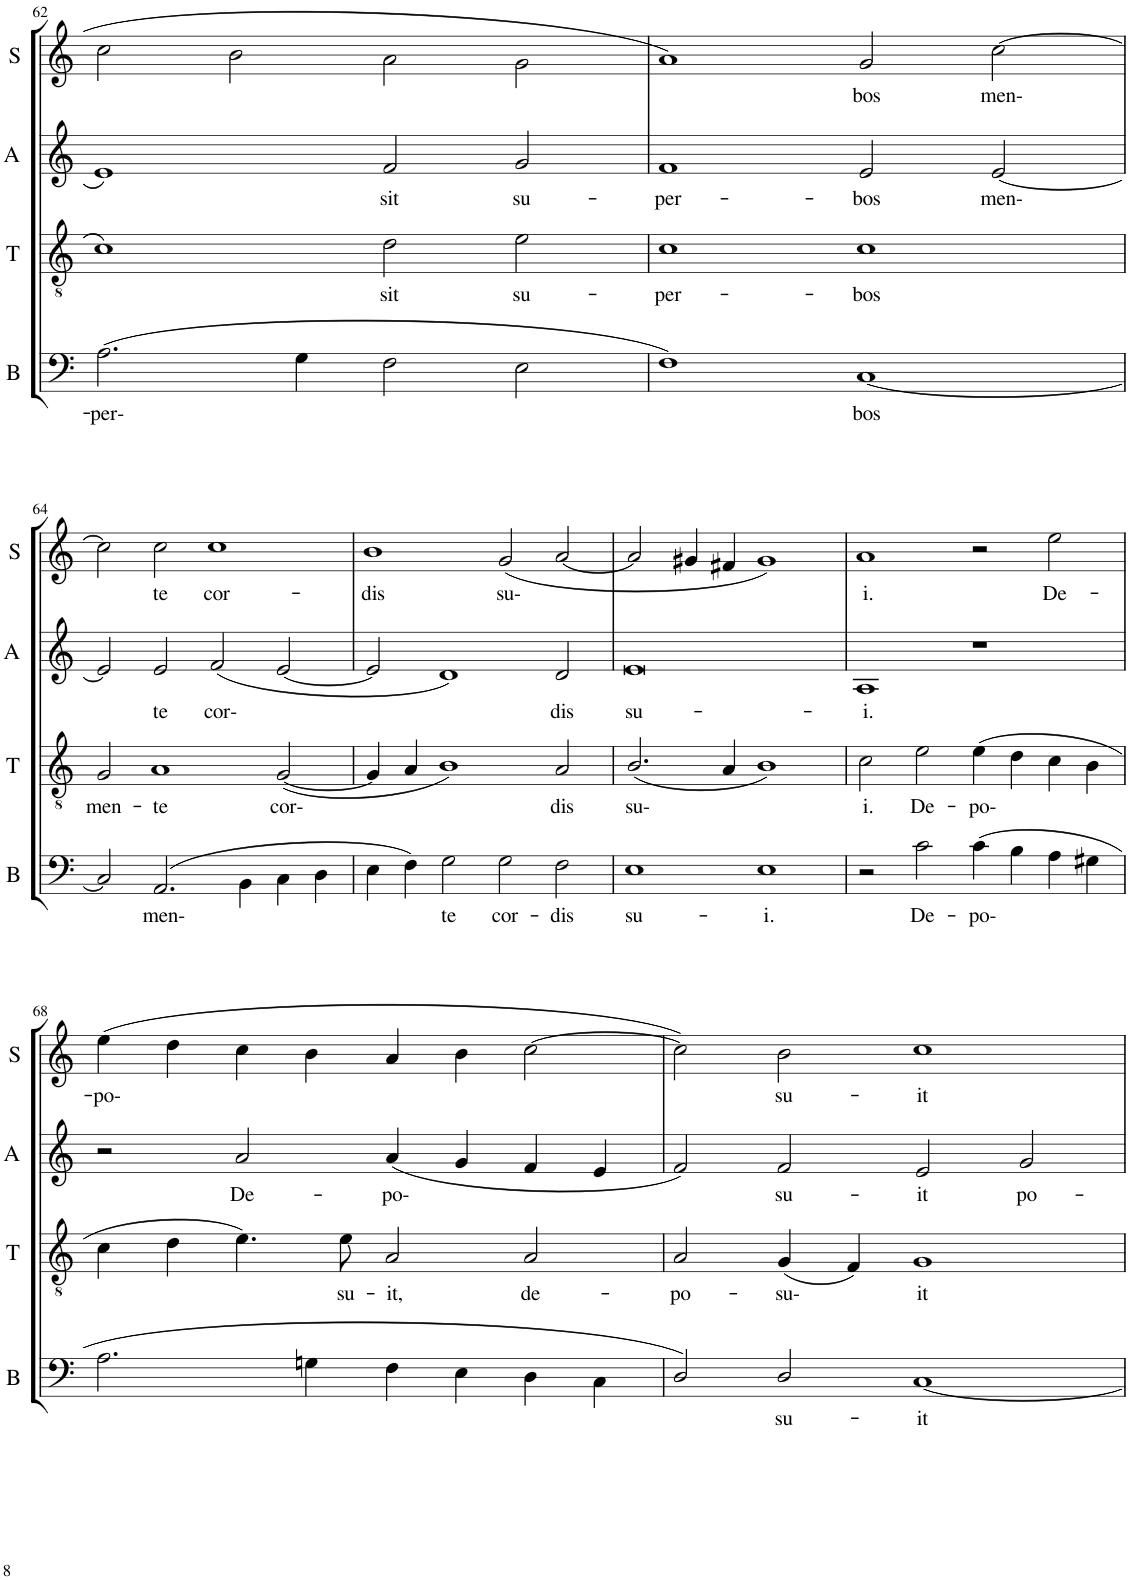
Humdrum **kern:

**kern	**text	**kern	**text	**kern	**text	**kern	**text
*part4	*part4	*part3	*part3	*part2	*part2	*part1	*part1
*staff4	*staff4	*staff3	*staff3	*staff2	*staff2	*staff1	*staff1
*I"Bass	*	*I"Tenor	*	*I"Alto	*	*I"Soprano	*
*I'B	*	*I'T	*	*I'A	*	*I'S	*
!!LO:PB:g=z
*clefF4	*	*clefGv2	*	*clefG2	*	*clefG2	*
*k[]	*	*k[]	*	*k[]	*	*k[]	*
=62	=62	=62	=62	=62	=62	=62	=62
!	!LO:LY:b	!	!	!	!	!	!
(>2.A\	-per-	1c	.	1e	.	2cc\	.
.	.	.	.	.	.	2b\	.
4G\	.	.	.	.	.	.	.
!	!	!	!LO:LY:b	!	!LO:LY:b	!	!
2F\	.	2d\	sit	2f/	sit	2a\	.
!	!	!	!LO:LY:b	!	!LO:LY:b	!	!
2E\	.	2e\	su-	2g/	su-	2g\	.
=63	=63	=63	=63	=63	=63	=63	=63
!	!	!	!LO:LY:b	!	!LO:LY:b	!	!
1F)	.	1c	-per-	1f	-per-	1a	.
!	!LO:LY:b	!	!LO:LY:b	!	!LO:LY:b	!	!LO:LY:b
[1C	bos	1c	-bos	2e/	-bos	2g/	bos
!	!	!	!	!	!LO:LY:b	!	!LO:LY:b
.	.	.	.	[2e/	men-	[2cc\	men-
!!LO:LB:g=z
=64	=64	=64	=64	=64	=64	=64	=64
!	!	!	!LO:LY:b	!	!	!	!
2C/]	.	2G/	men-	2e/]	.	2cc\]	.
!	!LO:LY:b	!	!LO:LY:b	!	!LO:LY:b	!	!LO:LY:b
(>[2AA/	men-	[2A	-te	2e/	te	2cc\	te
!	!	!	!	!	!LO:LY:b	!	!LO:LY:b
4ryy	.	2ryy	.	(<2f/	cor-	1cc	cor-
4BB\	.	.	.	.	.	.	.
!	!	!	!LO:LY:b	!	!	!	!
4C\	.	(<[2G/	cor-	[2e/	.	.	.
4D\	.	.	.	.	.	.	.
=65	=65	=65	=65	=65	=65	=65	=65
!	!	!	!	!	!	!	!LO:LY:b
4E\	.	4G/]	.	2e/]	.	1b	-dis
4AA/]	.	2A]	.	.	.	.	.
4F\)	.	.	.	[2d)	.	.	.
!	!LO:LY:b	!	!	!	!	!	!
2G\	te	4A/	.	.	.	.	.
!	!	!	!	!	!	!	!LO:LY:b
.	.	[2B)	.	2ryy	.	(<2g/	su-
!	!LO:LY:b	!	!	!	!	!	!
2G\	cor-	.	.	.	.	.	.
!	!	!	!LO:LY:b	!	!LO:LY:b	!	!
.	.	2A/	dis	2d/	dis	[2a/	.
!	!LO:LY:b	!	!	!	!	!	!
2F\	-dis	.	.	.	.	.	.
.	.	4ryy	.	4ryy	.	4ryy	.
=66	=66	=66	=66	=66	=66	=66	=66
!	!LO:LY:b	!	!LO:LY:b	!	!LO:LY:b	!	!
1E	su-	(<2.B/	su-	[1e	su-	2a/]	.
.	.	.	.	.	.	4g#X/	.
.	.	2B]	.	.	.	4f#X/	.
!	!LO:LY:b	!	!	!	!	!	!
1E	-i.	.	.	2d]	.	1g#)	.
.	.	4A/	.	.	.	.	.
.	.	1B)	.	1ryy	.	.	.
2ryy	.	.	.	.	.	2ryy	.
=67	=67	=67	=67	=67	=67	=67	=67
!	!	!	!LO:LY:b	!	!LO:LY:b	!	!LO:LY:b
2r	.	2c\	i.	1A	-i.	1a	i.
!	!LO:LY:b	!	!LO:LY:b	!	!	!	!
2c\	De-	2e\	De-	.	.	.	.
!	!LO:LY:b	!	!LO:LY:b	!	!	!	!
(>4c\	-po-	(>4e\	-po-	1e]	.	2r	.
4B\	.	4d\	.	.	.	.	.
!	!	!	!	!	!	!	!LO:LY:b
4A\	.	4c\	.	.	.	2ee\	De-
4G#X\	.	4B\	.	.	.	.	.
1ryy	.	1ryy	.	1r	.	1ryy	.
!!LO:LB:g=z
=68	=68	=68	=68	=68	=68	=68	=68
!	!	!	!	!	!	!	!LO:LY:b
2.A\	.	4c\	.	2r	.	(>4ee\	-po-
.	.	4d\	.	.	.	4dd\	.
!	!	!	!	!	!LO:LY:b	!	!
.	.	4.e\)	.	2a/	De-	4cc\	.
4Gn\	.	.	.	.	.	4b\	.
!	!	!	!LO:LY:b	!	!	!	!
.	.	8e\	su-	.	.	.	.
!	!	!	!LO:LY:b	!	!LO:LY:b	!	!
4F\	.	2A/	-it,	(<4a/	-po-	4a/	.
4E\	.	.	.	4g/	.	4b\	.
!	!	!	!LO:LY:b	!	!	!	!
4D\	.	2A/	de-	4f/	.	[2cc\	.
4C\	.	.	.	4e/	.	.	.
=69	=69	=69	=69	=69	=69	=69	=69
!	!	!	!LO:LY:b	!	!	!	!
2D/)	.	2A/	-po-	2f/)	.	2cc\])	.
!	!LO:LY:b	!	!LO:LY:b	!	!LO:LY:b	!	!LO:LY:b
2D/	su-	(<4G/	-su-	2f/	su-	2b\	su-
.	.	4F/)	.	.	.	.	.
!	!LO:LY:b	!	!LO:LY:b	!	!LO:LY:b	!	!LO:LY:b
[1C	-it	1G	it	2e/	-it	1cc	-it
!	!	!	!	!	!LO:LY:b	!	!
.	.	.	.	2g/	po-	.	.
=	=	=	=	=	=	=	=
*-	*-	*-	*-	*-	*-	*-	*-
